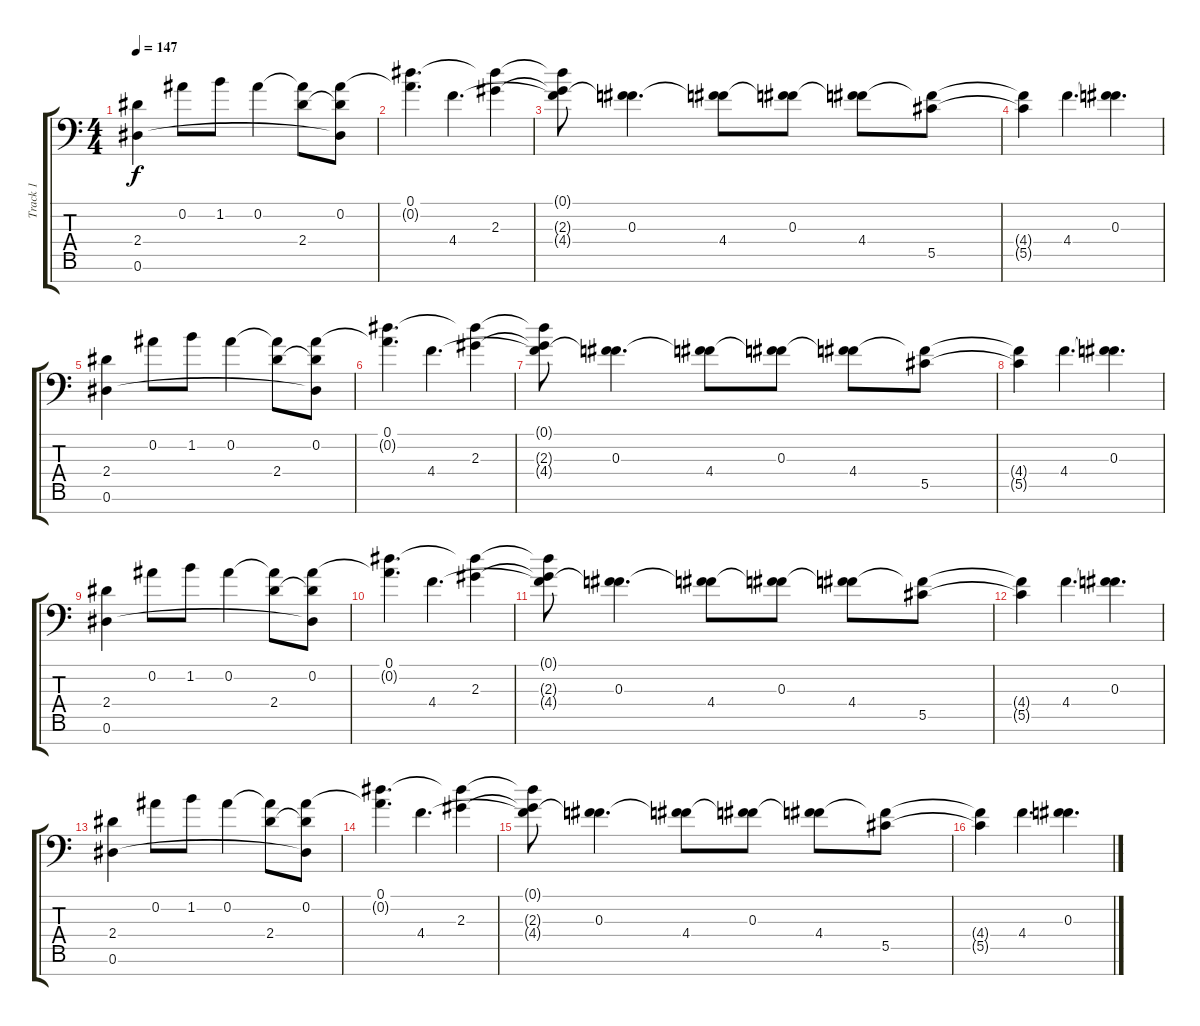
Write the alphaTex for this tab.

\track ("Track 1" "Track 1") {instrument acousticguitarsteel}
\staff {score tabs}
\tuning (Eb4 Bb3 Gb3 Db3 Ab2 Eb2 Bb1) {hide}
\ts (4 4)
\tempo 147
\clef f4
\ks c
(2.4 0.6).4{dy f} 0.2.8 1.2.8 0.2.4 (0.2{t} 2.4).8 (0.2 2.4{t} 0.6{t}).8 |
(0.1 0.2{t}).4{d} 4.4.4{d} (0.1{t} 2.3).4 |
(0.1{t} 2.3{t} 4.4{t}).8 (0.3 4.4{t}).4{d} (0.3{t} 4.4).8 (0.3 4.4{t}).8 (0.3{t} 4.4).8 (4.4{t} 5.5).8 |
(4.4{t} 5.5{t}).4 4.4.4{d} (0.3 4.4{t}).4{d} |
(2.4 0.6).4 0.2.8 1.2.8 0.2.4 (0.2{t} 2.4).8 (0.2 2.4{t} 0.6{t}).8 |
(0.1 0.2{t}).4{d} 4.4.4{d} (0.1{t} 2.3).4 |
(0.1{t} 2.3{t} 4.4{t}).8 (0.3 4.4{t}).4{d} (0.3{t} 4.4).8 (0.3 4.4{t}).8 (0.3{t} 4.4).8 (4.4{t} 5.5).8 |
(4.4{t} 5.5{t}).4 4.4.4{d} (0.3 4.4{t}).4{d} |
(2.4 0.6).4 0.2.8 1.2.8 0.2.4 (0.2{t} 2.4).8 (0.2 2.4{t} 0.6{t}).8 |
(0.1 0.2{t}).4{d} 4.4.4{d} (0.1{t} 2.3).4 |
(0.1{t} 2.3{t} 4.4{t}).8 (0.3 4.4{t}).4{d} (0.3{t} 4.4).8 (0.3 4.4{t}).8 (0.3{t} 4.4).8 (4.4{t} 5.5).8 |
(4.4{t} 5.5{t}).4 4.4.4{d} (0.3 4.4{t}).4{d} |
(2.4 0.6).4 0.2.8 1.2.8 0.2.4 (0.2{t} 2.4).8 (0.2 2.4{t} 0.6{t}).8 |
(0.1 0.2{t}).4{d} 4.4.4{d} (0.1{t} 2.3).4 |
(0.1{t} 2.3{t} 4.4{t}).8 (0.3 4.4{t}).4{d} (0.3{t} 4.4).8 (0.3 4.4{t}).8 (0.3{t} 4.4).8 (4.4{t} 5.5).8 |
(4.4{t} 5.5{t}).4 4.4.4{d} (0.3 4.4{t}).4{d}
